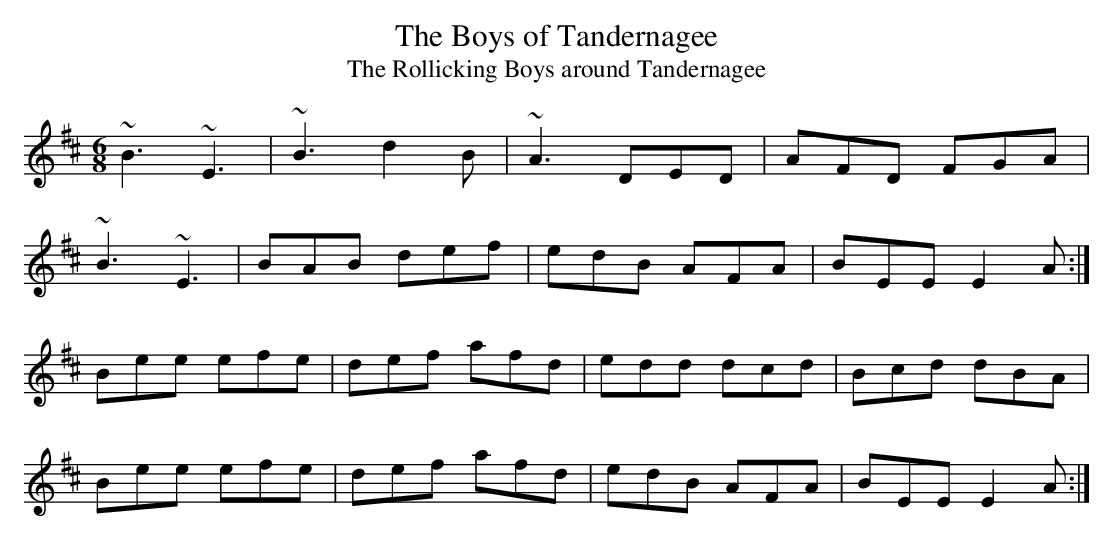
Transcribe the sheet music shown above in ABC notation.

X:1
T:Boys of Tandernagee, The
T:Rollicking Boys around Tandernagee, The
M:6/8
L:1/8
K:Edor
~B3 ~E3|~B3 d2B|~A3 DED|AFD FGA|!
~B3 ~E3|BAB def|edB AFA|BEE E2A:|!
Bee efe|def afd|edd dcd|Bcd dBA|!
Bee efe|def afd|edB AFA|BEE E2A:|!
